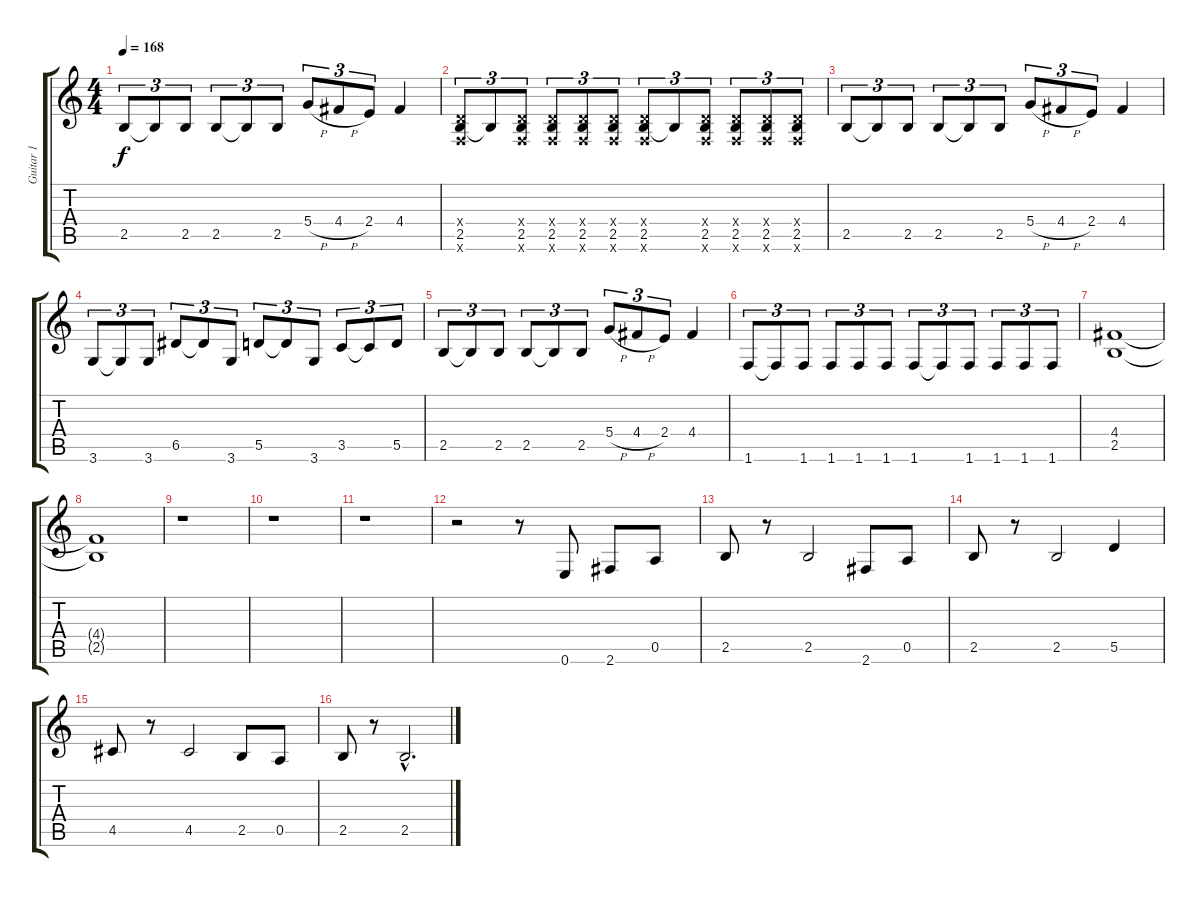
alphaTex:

\track ("Guitar 1" "Guitar 1") {instrument overdrivenguitar}
\staff {score tabs}
\tuning (E4 B3 G3 D3 A2 E2) {hide}
\ts (4 4)
\tempo 168
\clef g2
\ks c
2.5.8{tu (3 2) dy f} 2.5{t}.8{tu (3 2)} 2.5.8{tu (3 2)} 2.5.8{tu (3 2)} 2.5{t}.8{tu (3 2)} 2.5.8{tu (3 2)} 5.4{h}.8{tu (3 2)} 4.4{h}.8{tu (3 2)} 2.4.8{tu (3 2)} 4.4.4 |
(0.4{x} 2.5 1.6{x}).8{tu (3 2)} 2.5{t}.8{tu (3 2)} (0.4{x} 2.5 1.6{x}).8{tu (3 2)} (0.4{x} 2.5 1.6{x}).8{tu (3 2)} (0.4{x} 2.5 1.6{x}).8{tu (3 2)} (0.4{x} 2.5 1.6{x}).8{tu (3 2)} (0.4{x} 2.5 1.6{x}).8{tu (3 2)} 2.5{t}.8{tu (3 2)} (0.4{x} 2.5 1.6{x}).8{tu (3 2)} (0.4{x} 2.5 1.6{x}).8{tu (3 2)} (0.4{x} 2.5 1.6{x}).8{tu (3 2)} (0.4{x} 2.5 1.6{x}).8{tu (3 2)} |
2.5.8{tu (3 2)} 2.5{t}.8{tu (3 2)} 2.5.8{tu (3 2)} 2.5.8{tu (3 2)} 2.5{t}.8{tu (3 2)} 2.5.8{tu (3 2)} 5.4{h}.8{tu (3 2)} 4.4{h}.8{tu (3 2)} 2.4.8{tu (3 2)} 4.4.4 |
3.6.8{tu (3 2)} 3.6{t}.8{tu (3 2)} 3.6.8{tu (3 2)} 6.5.8{tu (3 2)} 6.5{t}.8{tu (3 2)} 3.6.8{tu (3 2)} 5.5.8{tu (3 2)} 5.5{t}.8{tu (3 2)} 3.6.8{tu (3 2)} 3.5.8{tu (3 2)} 3.5{t}.8{tu (3 2)} 5.5.8{tu (3 2)} |
2.5.8{tu (3 2)} 2.5{t}.8{tu (3 2)} 2.5.8{tu (3 2)} 2.5.8{tu (3 2)} 2.5{t}.8{tu (3 2)} 2.5.8{tu (3 2)} 5.4{h}.8{tu (3 2)} 4.4{h}.8{tu (3 2)} 2.4.8{tu (3 2)} 4.4.4 |
1.6.8{tu (3 2)} 1.6{t}.8{tu (3 2)} 1.6.8{tu (3 2)} 1.6.8{tu (3 2)} 1.6.8{tu (3 2)} 1.6.8{tu (3 2)} 1.6.8{tu (3 2)} 1.6{t}.8{tu (3 2)} 1.6.8{tu (3 2)} 1.6.8{tu (3 2)} 1.6.8{tu (3 2)} 1.6.8{tu (3 2)} |
\section ("" "")
(4.4 2.5).1 |
(4.4{t} 2.5{t}).1 |
r.1 |
r.1 |
r.1 |
\section ("" "")
r.2 r.8 0.6.8 2.6.8 0.5.8 |
2.5.8 r.8 2.5.2 2.6.8 0.5.8 |
2.5.8 r.8 2.5.2 5.5.4 |
4.5.8 r.8 4.5.2 2.5.8 0.5.8 |
2.5.8 r.8 2.5{hac}.2{d}
